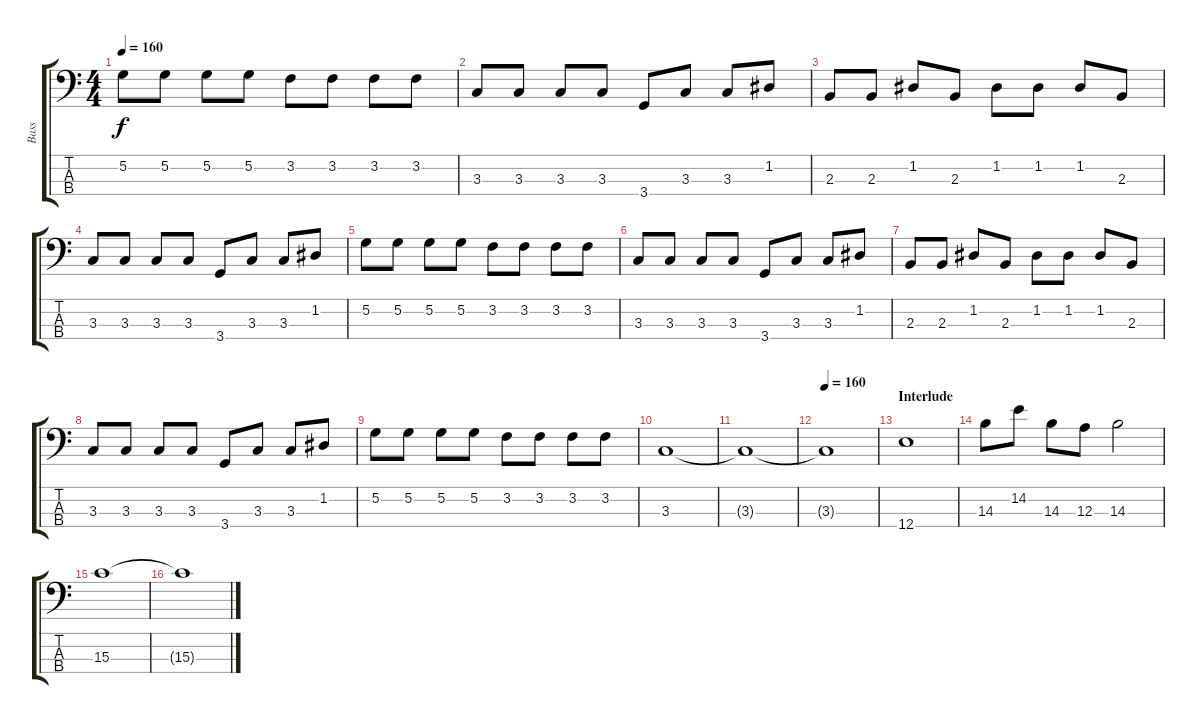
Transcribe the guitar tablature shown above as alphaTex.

\track ("Bass" "Bass") {instrument electricbassfinger}
\staff {score tabs}
\tuning (G2 D2 A1 E1) {hide}
\ts (4 4)
\tempo 160
\clef f4
\ks c
5.2.8{dy f} 5.2.8 5.2.8 5.2.8 3.2.8 3.2.8 3.2.8 3.2.8 |
3.3.8 3.3.8 3.3.8 3.3.8 3.4.8 3.3.8 3.3.8 1.2.8 |
2.3.8 2.3.8 1.2.8 2.3.8 1.2.8 1.2.8 1.2.8 2.3.8 |
3.3.8 3.3.8 3.3.8 3.3.8 3.4.8 3.3.8 3.3.8 1.2.8 |
5.2.8 5.2.8 5.2.8 5.2.8 3.2.8 3.2.8 3.2.8 3.2.8 |
3.3.8 3.3.8 3.3.8 3.3.8 3.4.8 3.3.8 3.3.8 1.2.8 |
2.3.8 2.3.8 1.2.8 2.3.8 1.2.8 1.2.8 1.2.8 2.3.8 |
3.3.8 3.3.8 3.3.8 3.3.8 3.4.8 3.3.8 3.3.8 1.2.8 |
5.2.8 5.2.8 5.2.8 5.2.8 3.2.8 3.2.8 3.2.8 3.2.8 |
3.3.1{volume 0} |
3.3{t}.1 |
\tempo 160
3.3{t}.1 |
\section ("" "Interlude")
12.4.1{volume 16 instrument fretlessbass} |
14.3.8 14.2.8 14.3.8 12.3.8 14.3.2 |
15.3.1 |
15.3{t}.1
